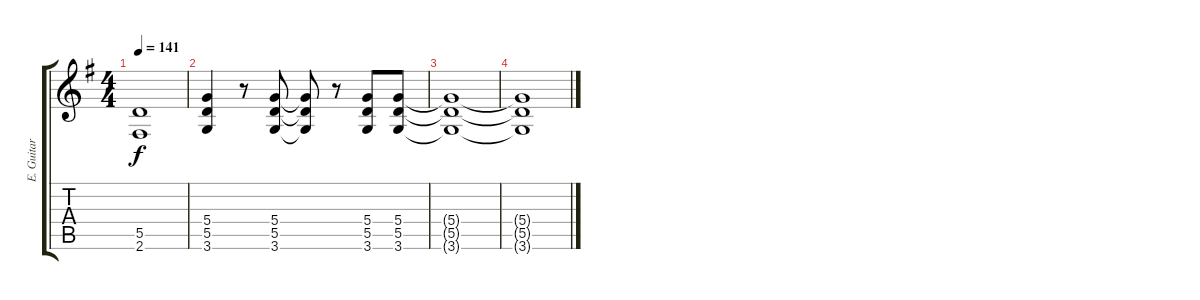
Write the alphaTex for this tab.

\track ("E. Guitar IV" "E. Guitar ") {instrument overdrivenguitar}
\staff {score tabs}
\tuning (E4 B3 G3 D3 A2 E2) {hide}
\ts (4 4)
\tempo 141
\clef g2
\ks g
(5.5 2.6).1{dy f} |
(5.4 5.5 3.6).4 r.8 (5.4 5.5 3.6).8 (5.4{t} 5.5{t} 3.6{t}).8 r.8 (5.4 5.5 3.6).8 (5.4 5.5 3.6).8 |
(5.4{t} 5.5{t} 3.6{t}).1 |
(5.4{t} 5.5{t} 3.6{t}).1
